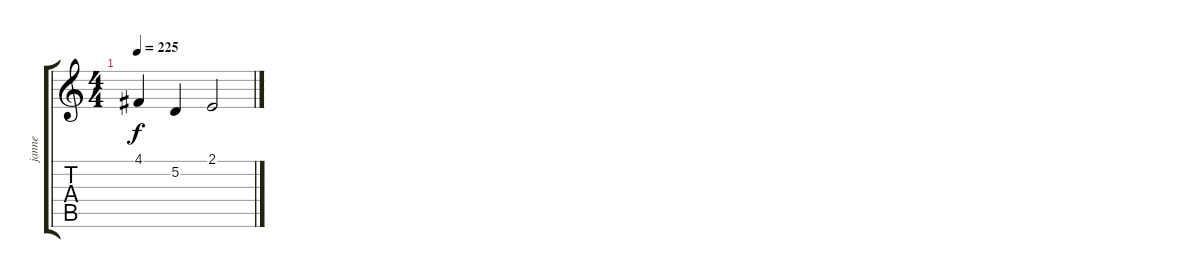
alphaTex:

\track ("janne" "janne") {instrument pad1newage}
\staff {score tabs}
\tuning (D4 A3 F3 C3 G2 D2) {hide}
\ts (4 4)
\tempo 225
\clef g2
\ks c
4.1{t}.4{dy f} 5.2.4 2.1.2
